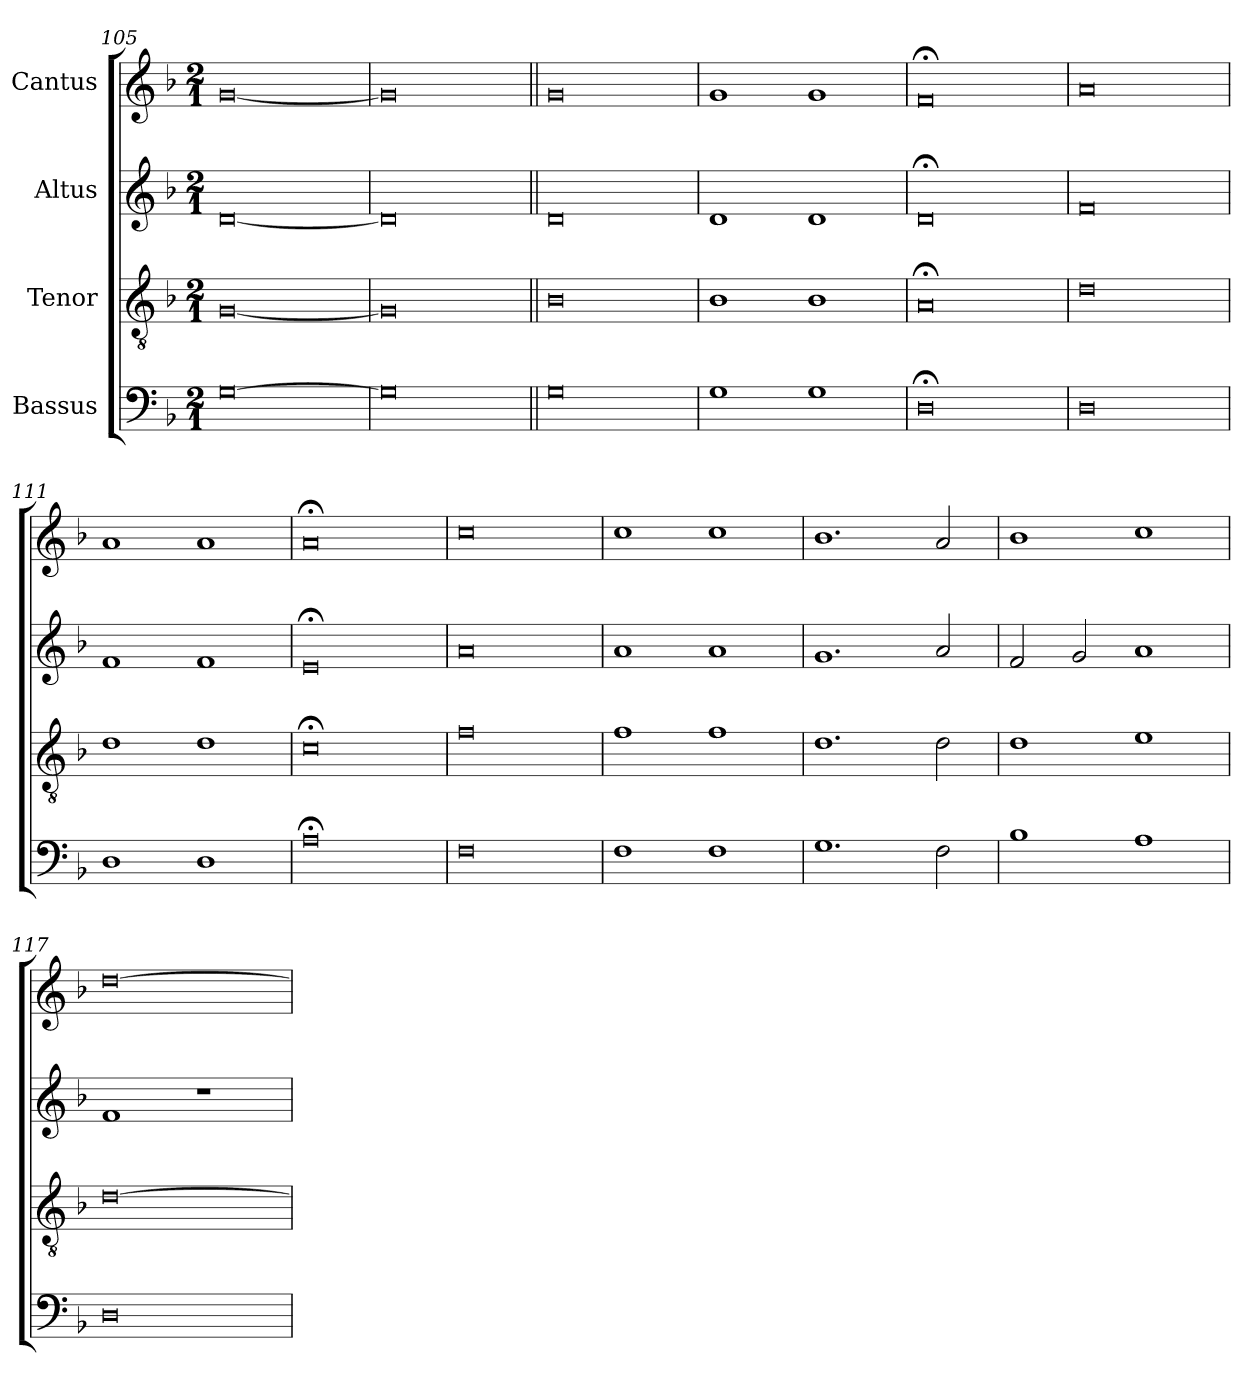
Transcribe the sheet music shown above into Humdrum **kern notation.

**kern	**kern	**kern	**kern
*part4	*part3	*part2	*part1
*staff4	*staff3	*staff2	*staff1
*I"Bassus	*I"Tenor	*I"Altus	*I"Cantus
*clefF4	*clefGv2	*clefG2	*clefG2
*	*ITrd7c12	*	*
*k[b-]	*k[b-]	*k[b-]	*k[b-]
*F:	*F:	*F:	*F:
*M2/1	*M2/1	*M2/1	*M2/1
=105	=105	=105	=105
[>0Gi	[<0GGi	[<0di	[<0gi
!!LO:LB:g=z
=106	=106	=106	=106
0Gi]	0GGi]	0di]	0gi]
=107||	=107||	=107||	=107||
0Gi	0BB-i	0di	0gi
=108	=108	=108	=108
1Gi	1BB-i	1di	1gi
1Gi	1BB-i	1di	1gi
=109	=109	=109	=109
0D;i	0AA;i	0d;i	0f;i
=110	=110	=110	=110
0Di	0Di	0fi	0ai
=111	=111	=111	=111
1Di	1Di	1fi	1ai
1Di	1Di	1fi	1ai
=112	=112	=112	=112
0A;i	0C;i	0e;i	0a;i
=113	=113	=113	=113
0Fi	0Fi	0ai	0cci
=114	=114	=114	=114
1Fi	1Fi	1ai	1cci
1Fi	1Fi	1ai	1cci
=115	=115	=115	=115
1.Gi	1.Di	1.gi	1.b-i
2Fi\	2Di\	2ai/	2ai/
!!LO:LB:g=z
=116	=116	=116	=116
1B-i	1Di	2fi/	1b-i
.	.	2gi/	.
1Ai	1Ei	1ai	1cci
=117	=117	=117	=117
0Di	[>0Di	1fi	[>0ddi
.	.	1r	.
=	=	=	=
*-	*-	*-	*-
